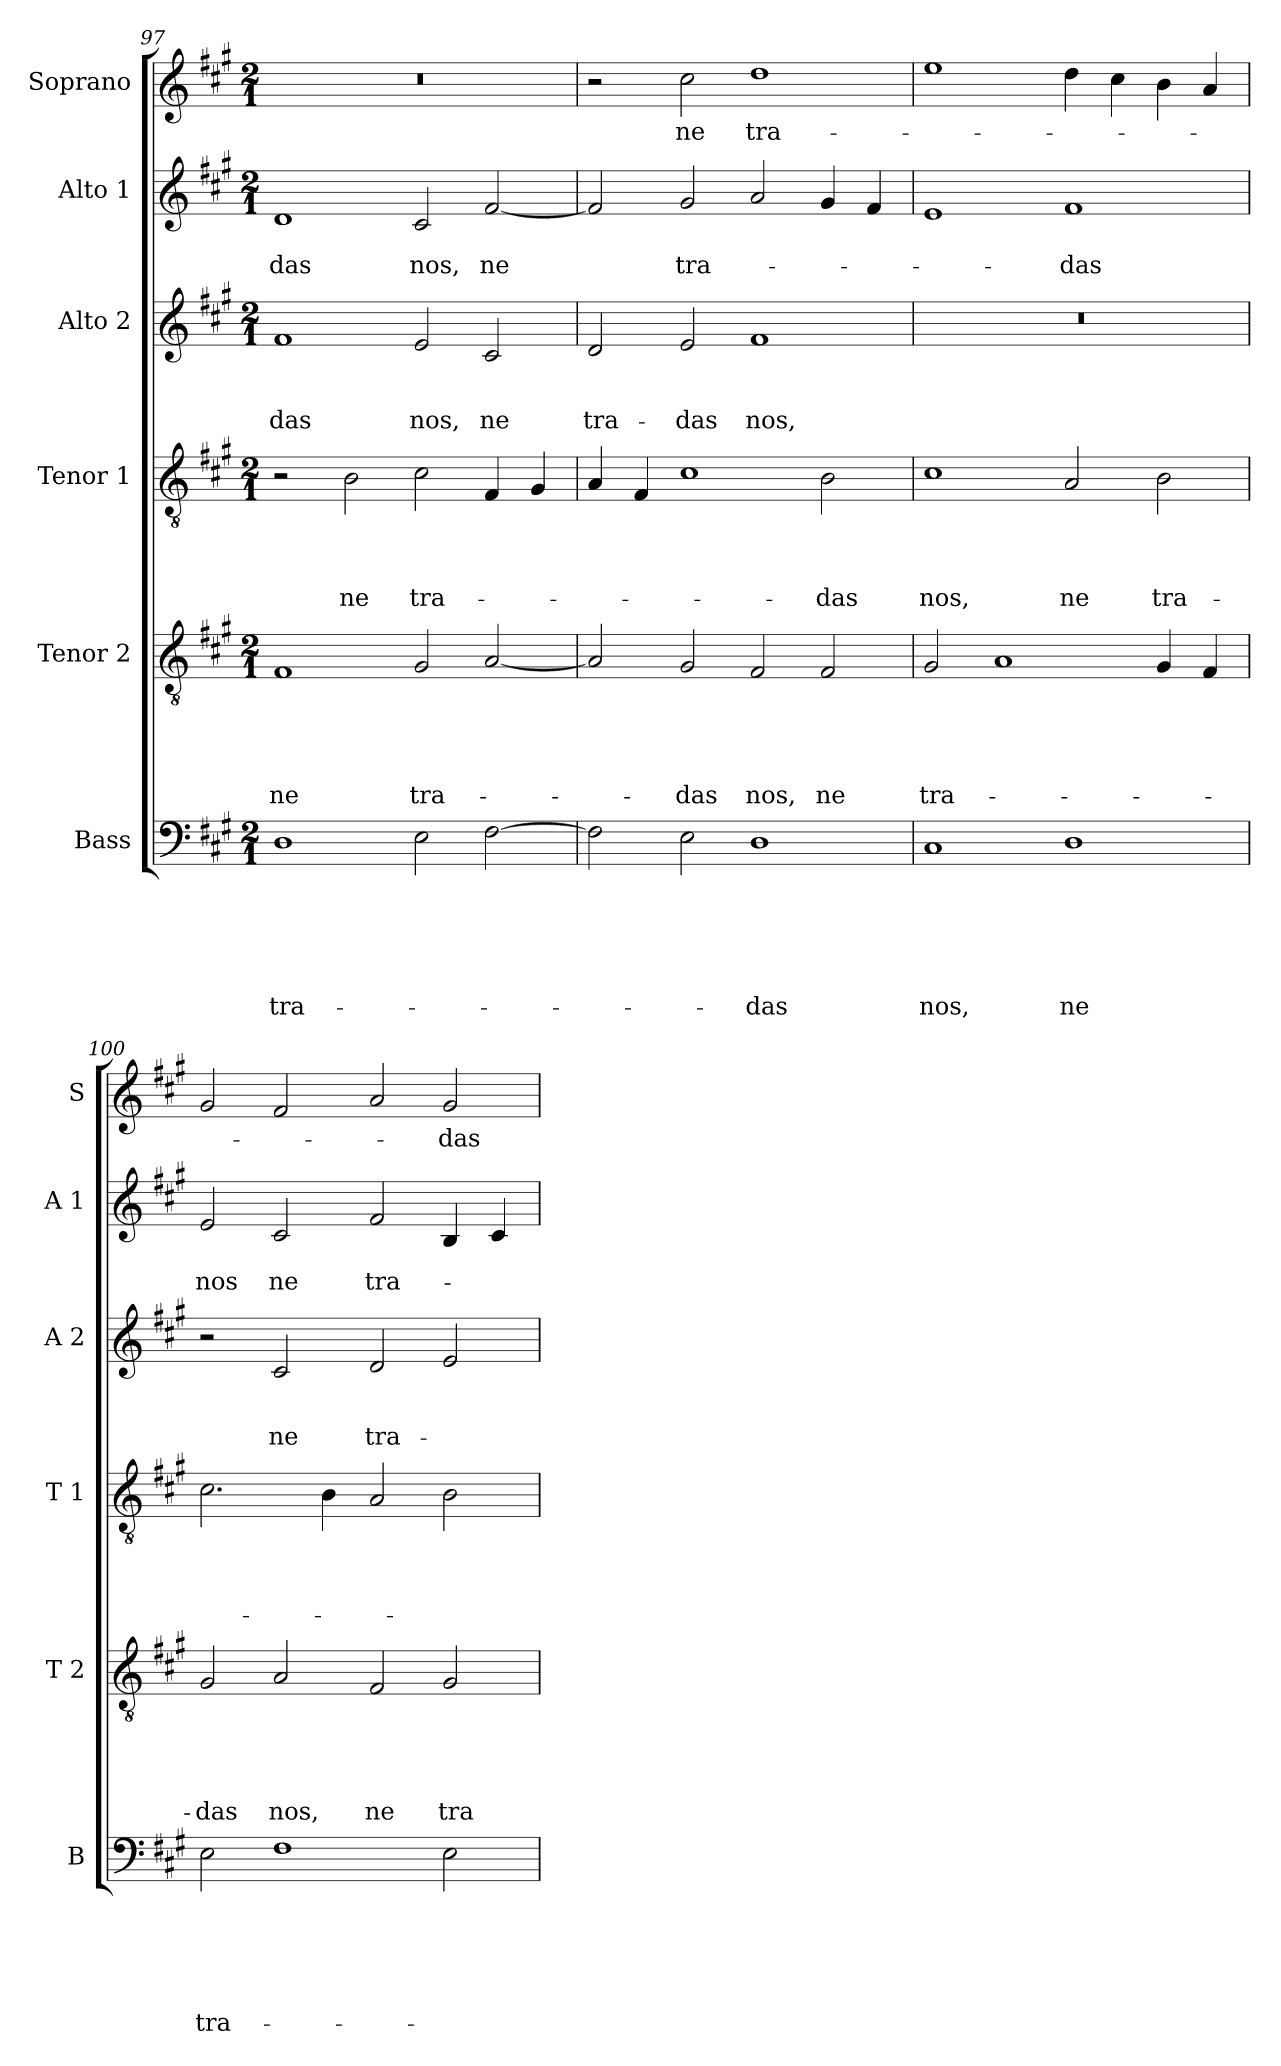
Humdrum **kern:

**kern	**text	**text	**text	**text	**text	**text	**kern	**text	**text	**text	**text	**text	**kern	**text	**text	**text	**text	**kern	**text	**text	**text	**kern	**text	**text	**kern	**text
*part6	*part6	*part6	*part6	*part6	*part6	*part6	*part5	*part5	*part5	*part5	*part5	*part5	*part4	*part4	*part4	*part4	*part4	*part3	*part3	*part3	*part3	*part2	*part2	*part2	*part1	*part1
*staff6	*staff6	*staff6	*staff6	*staff6	*staff6	*staff6	*staff5	*staff5	*staff5	*staff5	*staff5	*staff5	*staff4	*staff4	*staff4	*staff4	*staff4	*staff3	*staff3	*staff3	*staff3	*staff2	*staff2	*staff2	*staff1	*staff1
*I"Bass	*	*	*	*	*	*	*I"Tenor 2	*	*	*	*	*	*I"Tenor 1	*	*	*	*	*I"Alto 2	*	*	*	*I"Alto 1	*	*	*I"Soprano	*
*I'B	*	*	*	*	*	*	*I'T 2	*	*	*	*	*	*I'T 1	*	*	*	*	*I'A 2	*	*	*	*I'A 1	*	*	*I'S	*
*clefF4	*	*	*	*	*	*	*clefGv2	*	*	*	*	*	*clefGv2	*	*	*	*	*clefG2	*	*	*	*clefG2	*	*	*clefG2	*
*k[f#c#g#]	*	*	*	*	*	*	*k[f#c#g#]	*	*	*	*	*	*k[f#c#g#]	*	*	*	*	*k[f#c#g#]	*	*	*	*k[f#c#g#]	*	*	*k[f#c#g#]	*
*A:	*	*	*	*	*	*	*A:	*	*	*	*	*	*A:	*	*	*	*	*A:	*	*	*	*A:	*	*	*A:	*
*M2/1	*	*	*	*	*	*	*M2/1	*	*	*	*	*	*M2/1	*	*	*	*	*M2/1	*	*	*	*M2/1	*	*	*M2/1	*
=97	=97	=97	=97	=97	=97	=97	=97	=97	=97	=97	=97	=97	=97	=97	=97	=97	=97	=97	=97	=97	=97	=97	=97	=97	=97	=97
!	!	!	!	!	!	!LO:LY:b	!	!	!	!	!	!LO:LY:b	!	!	!	!	!	!	!	!	!LO:LY:b	!	!	!LO:LY:b	!LO:N:vis=1	!
1D	.	.	.	.	.	tra-	1F#	.	.	.	.	ne	2r	.	.	.	.	1f#	.	.	-das	1d	.	-das	0r	.
!	!	!	!	!	!	!	!	!	!	!	!	!	!	!	!	!	!LO:LY:b	!	!	!	!	!	!	!	!	!
.	.	.	.	.	.	.	.	.	.	.	.	.	2B\	.	.	.	ne	.	.	.	.	.	.	.	.	.
!	!	!	!	!	!	!	!	!	!	!	!	!LO:LY:b	!	!	!	!	!LO:LY:b	!	!	!	!LO:LY:b	!	!	!LO:LY:b	!	!
2E\	.	.	.	.	.	.	2G#/	.	.	.	.	tra-	2c#\	.	.	.	tra-	2e/	.	.	nos,	2c#/	.	nos,	.	.
!	!	!	!	!	!	!	!	!	!	!	!	!	!	!	!	!	!	!	!	!	!LO:LY:b	!	!	!LO:LY:b	!	!
[>2F#\	.	.	.	.	.	.	[>2A/	.	.	.	.	.	4F#/	.	.	.	.	2c#/	.	.	ne	[>2f#/	.	ne	.	.
.	.	.	.	.	.	.	.	.	.	.	.	.	4G#/	.	.	.	.	.	.	.	.	.	.	.	.	.
!!LO:PB:g=z
=98	=98	=98	=98	=98	=98	=98	=98	=98	=98	=98	=98	=98	=98	=98	=98	=98	=98	=98	=98	=98	=98	=98	=98	=98	=98	=98
!	!	!	!	!	!	!	!	!	!	!	!	!	!	!	!	!	!	!	!	!	!LO:LY:b	!	!	!	!	!
2F#\]	.	.	.	.	.	.	2A/]	.	.	.	.	.	4A/	.	.	.	.	2d/	.	.	tra-	2f#/]	.	.	2r	.
.	.	.	.	.	.	.	.	.	.	.	.	.	4F#/	.	.	.	.	.	.	.	.	.	.	.	.	.
!	!	!	!	!	!	!	!	!	!	!	!	!LO:LY:b	!	!	!	!	!	!	!	!	!LO:LY:b	!	!	!LO:LY:b	!	!LO:LY:b
2E\	.	.	.	.	.	.	2G#/	.	.	.	.	-das	1c#	.	.	.	.	2e/	.	.	-das	2g#/	.	tra-	2cc#\	ne
!	!	!	!	!	!	!LO:LY:b	!	!	!	!	!	!LO:LY:b	!	!	!	!	!	!	!	!	!LO:LY:b	!	!	!	!	!LO:LY:b
1D	.	.	.	.	.	-das	2F#/	.	.	.	.	nos,	.	.	.	.	.	1f#	.	.	nos,	2a/	.	.	1dd	tra-
!	!	!	!	!	!	!	!	!	!	!	!	!LO:LY:b	!	!	!	!	!LO:LY:b	!	!	!	!	!	!	!	!	!
.	.	.	.	.	.	.	2F#/	.	.	.	.	ne	2B\	.	.	.	-das	.	.	.	.	4g#/	.	.	.	.
.	.	.	.	.	.	.	.	.	.	.	.	.	.	.	.	.	.	.	.	.	.	4f#/	.	.	.	.
=99	=99	=99	=99	=99	=99	=99	=99	=99	=99	=99	=99	=99	=99	=99	=99	=99	=99	=99	=99	=99	=99	=99	=99	=99	=99	=99
!	!	!	!	!	!	!LO:LY:b	!	!	!	!	!	!LO:LY:b	!	!	!	!	!LO:LY:b	!LO:N:vis=1	!	!	!	!	!	!	!	!
1C#	.	.	.	.	.	nos,	2G#/	.	.	.	.	tra-	1c#	.	.	.	nos,	0r	.	.	.	1e	.	.	1ee	.
.	.	.	.	.	.	.	1A	.	.	.	.	.	.	.	.	.	.	.	.	.	.	.	.	.	.	.
!	!	!	!	!	!	!LO:LY:b	!	!	!	!	!	!	!	!	!	!	!LO:LY:b	!	!	!	!	!	!	!LO:LY:b	!	!
1D	.	.	.	.	.	ne	.	.	.	.	.	.	2A/	.	.	.	ne	.	.	.	.	1f#	.	-das	4dd\	.
.	.	.	.	.	.	.	.	.	.	.	.	.	.	.	.	.	.	.	.	.	.	.	.	.	4cc#\	.
!	!	!	!	!	!	!	!	!	!	!	!	!	!	!	!	!	!LO:LY:b	!	!	!	!	!	!	!	!	!
.	.	.	.	.	.	.	4G#/	.	.	.	.	.	2B\	.	.	.	tra-	.	.	.	.	.	.	.	4b\	.
.	.	.	.	.	.	.	4F#/	.	.	.	.	.	.	.	.	.	.	.	.	.	.	.	.	.	4a/	.
=100	=100	=100	=100	=100	=100	=100	=100	=100	=100	=100	=100	=100	=100	=100	=100	=100	=100	=100	=100	=100	=100	=100	=100	=100	=100	=100
!	!	!	!	!	!	!LO:LY:b	!	!	!	!	!	!LO:LY:b	!	!	!	!	!	!	!	!	!	!	!	!LO:LY:b	!	!
2E\	.	.	.	.	.	tra-	2G#/	.	.	.	.	-das	2.c#\	.	.	.	.	2r	.	.	.	2e/	.	nos	2g#/	.
!	!	!	!	!	!	!	!	!	!	!	!	!LO:LY:b	!	!	!	!	!	!	!	!	!LO:LY:b	!	!	!LO:LY:b	!	!
1F#	.	.	.	.	.	.	2A/	.	.	.	.	nos,	.	.	.	.	.	2c#/	.	.	ne	2c#/	.	ne	2f#/	.
.	.	.	.	.	.	.	.	.	.	.	.	.	4B\	.	.	.	.	.	.	.	.	.	.	.	.	.
!	!	!	!	!	!	!	!	!	!	!	!	!LO:LY:b	!	!	!	!	!	!	!	!	!LO:LY:b	!	!	!LO:LY:b	!	!
.	.	.	.	.	.	.	2F#/	.	.	.	.	ne	2A/	.	.	.	.	2d/	.	.	tra-	2f#/	.	tra-	2a/	.
!	!	!	!	!	!	!	!	!	!	!	!	!LO:LY:b	!	!	!	!	!	!	!	!	!	!	!	!	!	!LO:LY:b
2E\	.	.	.	.	.	.	2G#/	.	.	.	.	tra-	2B\	.	.	.	.	2e/	.	.	.	4B/	.	.	2g#/	-das
.	.	.	.	.	.	.	.	.	.	.	.	.	.	.	.	.	.	.	.	.	.	4c#/	.	.	.	.
=	=	=	=	=	=	=	=	=	=	=	=	=	=	=	=	=	=	=	=	=	=	=	=	=	=	=
*-	*-	*-	*-	*-	*-	*-	*-	*-	*-	*-	*-	*-	*-	*-	*-	*-	*-	*-	*-	*-	*-	*-	*-	*-	*-	*-
